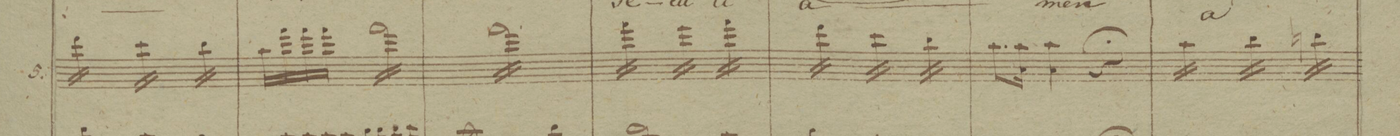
**kern	**dynam
*I"5.	*
*clefG2	*
*k[b-]	*
*M3/4	*
16ddd\LL	.
16ddd\	.
16ddd\	.
16ddd\JJ	.
16ccc\LL	.
16ccc\	.
16ccc\	.
16ccc\JJ	.
16bb-\LL	.
16bb-\	.
16bb-\	.
16bb-\JJ	.
=182	=182
16aa\LL	.
16fff\	.
16fff\	.
16fff\JJ	.
16fff\LL	.
16fff\	.
16fff\	.
16fff\	.
16fff\	.
16fff\	.
16fff\	.
16fff\JJ	.
=183	=183
16fff\LL	.
16fff\	.
16fff\	.
16fff\JJ	.
16fff\LL	.
16fff\	.
16fff\	.
16fff\JJ	.
16fff\LL	.
16fff\	.
16fff\	.
16fff\JJ	.
=184	=184
16fff\LL	.
16fff\	.
16fff\	.
16fff\JJ	.
16eee\LL	.
16eee\	.
16eee\	.
16eee\JJ	.
16fff\LL	.
16fff\	.
16fff\	.
16fff\JJ	.
=185	=185
16ddd\LL	.
16ddd\	.
16ddd\	.
16ddd\JJ	.
16ccc\LL	.
16ccc\	.
16ccc\	.
16ccc\JJ	.
16bb-\LL	.
16bb-\	.
16bb-\	.
16bb-\JJ	.
=186	=186
8.aa\L	.
16a\Jk 16aa	.
4a\ 4aa	.
4r;	.
=187	=187
*2\right	*
*tremolo	*
16aa\LL	.
16aa\	.
16aa\	.
16aa\JJ	.
16bb-\LL	.
16bb-\	.
16bb-\	.
16bb-\JJ	.
16bbn\LL	.
16bb\	.
16bb\	.
16bb\JJ	.
=188	=188
*-	*-
